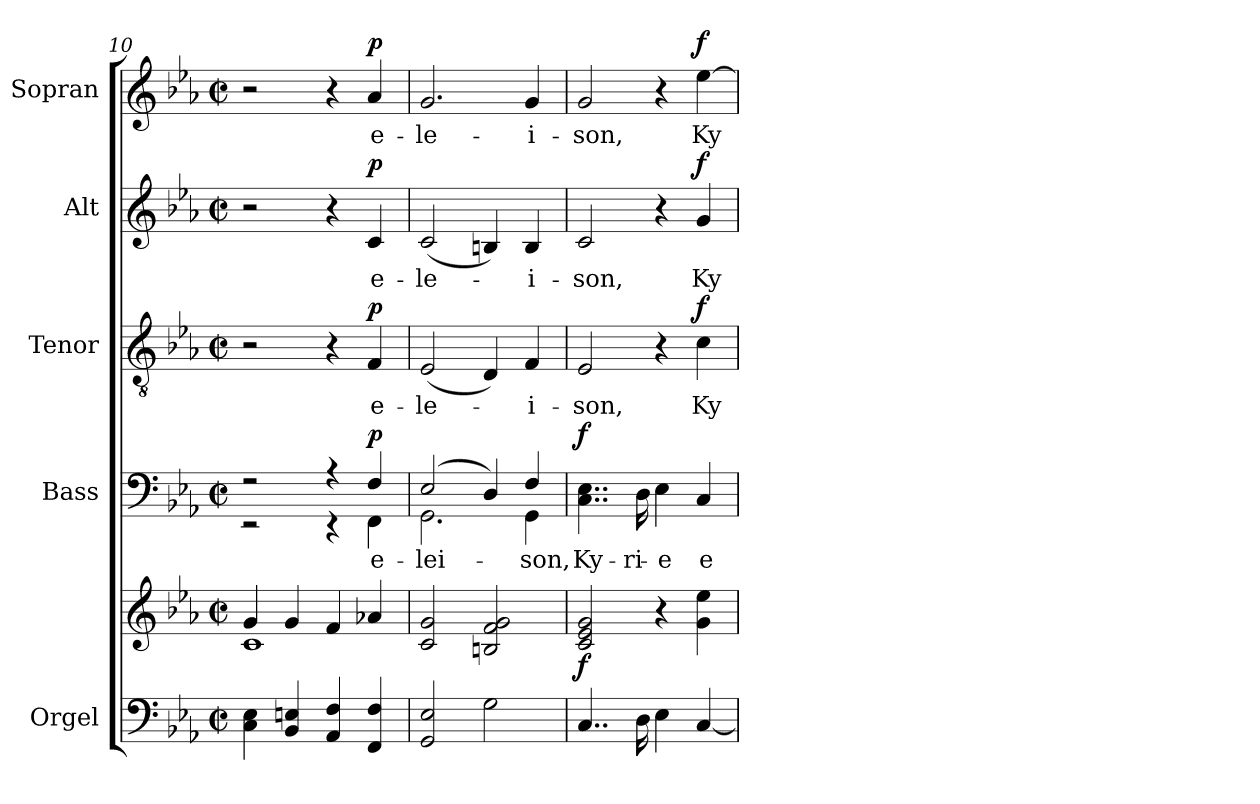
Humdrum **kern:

**kern	**kern	**dynam	**kern	**text	**dynam	**kern	**text	**dynam	**kern	**text	**dynam	**kern	**text	**dynam
*part5	*part5	*part5	*part4	*part4	*part4	*part3	*part3	*part3	*part2	*part2	*part2	*part1	*part1	*part1
*staff6	*staff5	*staff5/6	*staff4	*staff4	*staff4	*staff3	*staff3	*staff3	*staff2	*staff2	*staff2	*staff1	*staff1	*staff1
*I"Orgel	*	*	*I"Bass	*	*	*I"Tenor	*	*	*I"Alt	*	*	*I"Sopran	*	*
*I'Org.	*	*	*I'B.	*	*	*I'T.	*	*	*I'A.	*	*	*I'S.	*	*
!!LO:LB:g=z
*clefF4	*clefG2	*	*clefF4	*	*	*clefGv2	*	*	*clefG2	*	*	*clefG2	*	*
*k[b-e-a-]	*k[b-e-a-]	*	*k[b-e-a-]	*	*	*k[b-e-a-]	*	*	*k[b-e-a-]	*	*	*k[b-e-a-]	*	*
*E-:	*E-:	*	*E-:	*	*	*E-:	*	*	*E-:	*	*	*E-:	*	*
*M2/2	*M2/2	*	*M2/2	*	*	*M2/2	*	*	*M2/2	*	*	*M2/2	*	*
*met(c|)	*met(c|)	*	*met(c|)	*	*	*met(c|)	*	*	*met(c|)	*	*	*met(c|)	*	*
=10	=10	=10	=10	=10	=10	=10	=10	=10	=10	=10	=10	=10	=10	=10
*	*^	*	*^	*	*	*	*	*	*	*	*	*	*	*
4C\ 4E-\	4g/	1c	.	2r	2r	.	.	2r	.	.	2r	.	.	2r	.	.
4BB-/ 4En/	4g/	.	.	.	.	.	.	.	.	.	.	.	.	.	.	.
4AA-/ 4F/	4f/	.	.	4r	4r	.	.	4r	.	.	4r	.	.	4r	.	.
!	!	!	!	!	!	!LO:LY:b	!LO:DY:a	!	!LO:LY:b	!LO:DY:a	!	!LO:LY:b	!LO:DY:a	!	!LO:LY:b	!LO:DY:a
4FF/ 4F/	4a-X/	.	.	4F/	4FF\	e-	p	4F/	e-	p	4c/	e-	p	4a-/	e-	p
*	*v	*v	*	*	*	*	*	*	*	*	*	*	*	*	*	*
=11	=11	=11	=11	=11	=11	=11	=11	=11	=11	=11	=11	=11	=11	=11	=11
!	!	!	!	!	!LO:LY:b	!	!	!LO:LY:b	!	!	!LO:LY:b	!	!	!LO:LY:b	!
2GG/ 2E-/	2c/ 2g/	.	(<2E-/	2.GG\	-lei-	.	(<2E-/	-le-	.	(<2c/	-le-	.	2.g/	-le-	.
2G\	2Bn/ 2f/ 2g/	.	4D/)	.	.	.	4D/)	.	.	4Bn/)	.	.	.	.	.
!	!	!	!	!	!LO:LY:b	!	!	!LO:LY:b	!	!	!LO:LY:b	!	!	!LO:LY:b	!
.	.	.	4F/	4GG\	-son,	.	4F/	-i-	.	4B/	-i-	.	4g/	-i-	.
=12	=12	=12	=12	=12	=12	=12	=12	=12	=12	=12	=12	=12	=12	=12	=12
!	!	!LO:DY:b	!	!	!LO:LY:b	!LO:DY:a	!	!LO:LY:b	!	!	!LO:LY:b	!	!	!LO:LY:b	!
*	*	*	*v	*v	*	*	*	*	*	*	*	*	*	*	*
4..C/	2c/ 2e-/ 2g/	f	4..C\ 4..E-\	Ky-	f	2E-/	-son,	.	2c/	-son,	.	2g/	-son,	.
!	!	!	!	!LO:LY:b	!	!	!	!	!	!	!	!	!	!
16D\	.	.	16D\	-ri-	.	.	.	.	.	.	.	.	.	.
!	!	!	!	!LO:LY:b	!	!	!	!	!	!	!	!	!	!
4E-\	4r	.	4E-\	-e	.	4r	.	.	4r	.	.	4r	.	.
!	!	!	!	!LO:LY:b	!	!	!LO:LY:b	!LO:DY:a	!	!LO:LY:b	!LO:DY:a	!	!LO:LY:b	!LO:DY:a
[4C/	4g\ 4ee-\	.	4C/	e-	.	4c\	Ky-	f	4g/	Ky-	f	[4ee-\	Ky-	f
=	=	=	=	=	=	=	=	=	=	=	=	=	=	=
*-	*-	*-	*-	*-	*-	*-	*-	*-	*-	*-	*-	*-	*-	*-
